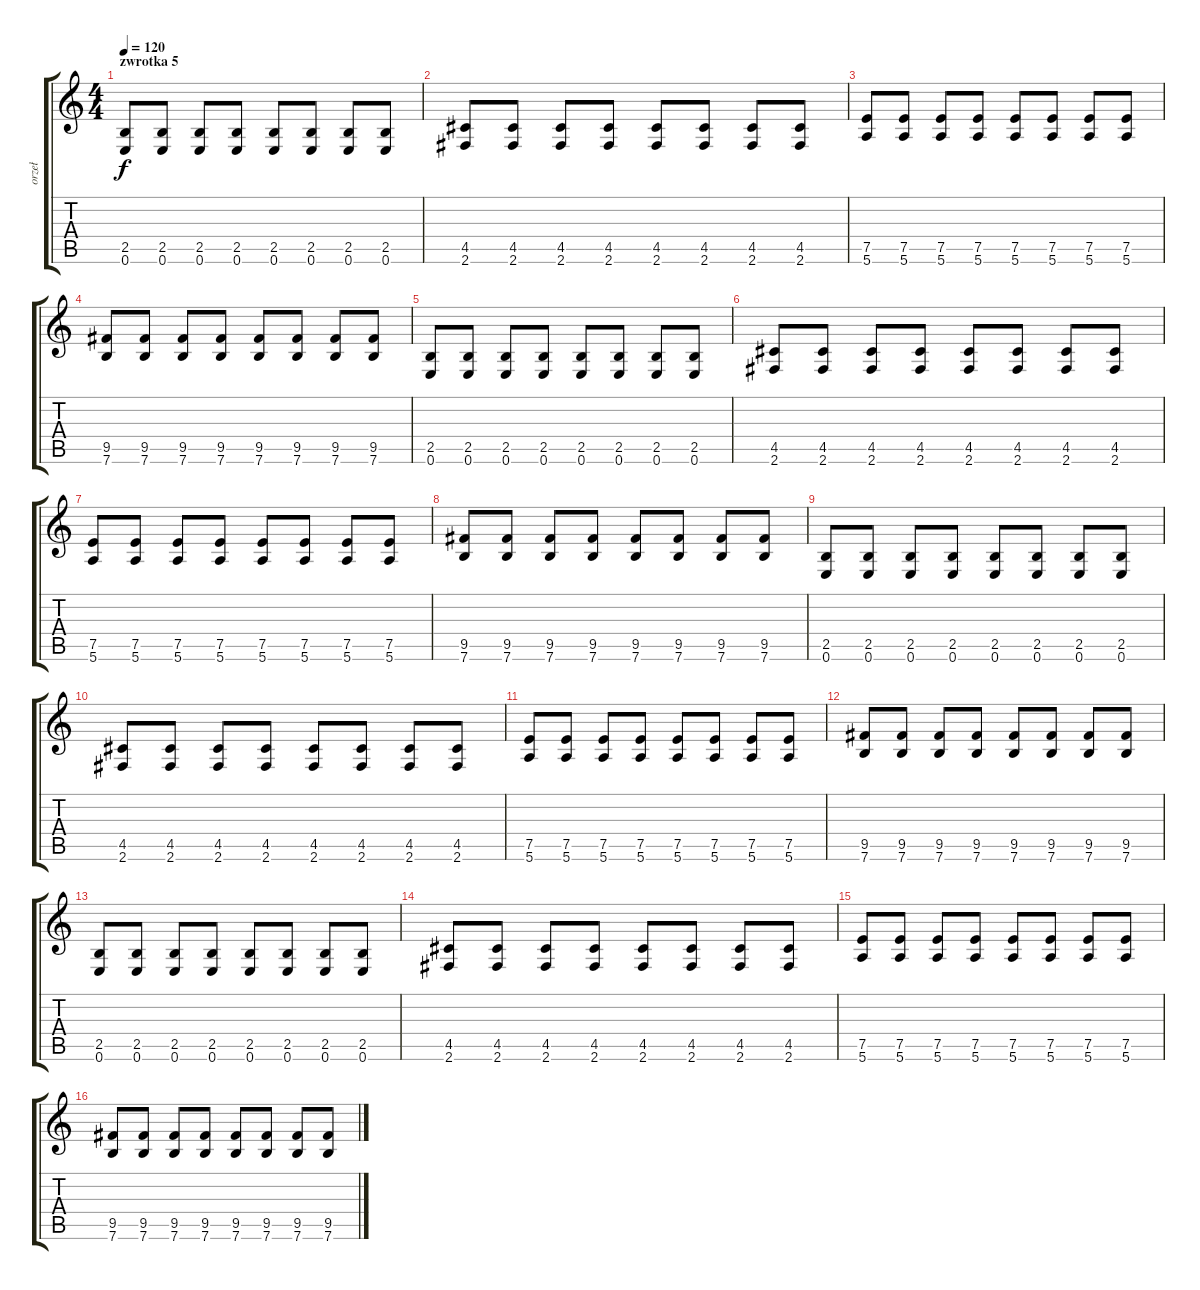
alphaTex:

\track ("orzeł" "orzeł") {instrument overdrivenguitar}
\staff {score tabs}
\tuning (E4 B3 G3 D3 A2 E2) {hide}
\ts (4 4)
\section ("" "zwrotka 5")
\tempo 120
\clef g2
\ks c
(2.5 0.6).8{dy f instrument electricguitarmuted} (2.5 0.6).8 (2.5 0.6).8 (2.5 0.6).8 (2.5 0.6).8 (2.5 0.6).8 (2.5 0.6).8 (2.5 0.6).8 |
(4.5 2.6).8 (4.5 2.6).8 (4.5 2.6).8 (4.5 2.6).8 (4.5 2.6).8 (4.5 2.6).8 (4.5 2.6).8 (4.5 2.6).8 |
(7.5 5.6).8 (7.5 5.6).8 (7.5 5.6).8 (7.5 5.6).8 (7.5 5.6).8 (7.5 5.6).8 (7.5 5.6).8 (7.5 5.6).8 |
(9.5 7.6).8 (9.5 7.6).8 (9.5 7.6).8 (9.5 7.6).8 (9.5 7.6).8 (9.5 7.6).8 (9.5 7.6).8 (9.5 7.6).8 |
(2.5 0.6).8{instrument electricguitarmuted} (2.5 0.6).8 (2.5 0.6).8 (2.5 0.6).8 (2.5 0.6).8 (2.5 0.6).8 (2.5 0.6).8 (2.5 0.6).8 |
(4.5 2.6).8 (4.5 2.6).8 (4.5 2.6).8 (4.5 2.6).8 (4.5 2.6).8 (4.5 2.6).8 (4.5 2.6).8 (4.5 2.6).8 |
(7.5 5.6).8 (7.5 5.6).8 (7.5 5.6).8 (7.5 5.6).8 (7.5 5.6).8 (7.5 5.6).8 (7.5 5.6).8 (7.5 5.6).8 |
(9.5 7.6).8 (9.5 7.6).8 (9.5 7.6).8 (9.5 7.6).8 (9.5 7.6).8 (9.5 7.6).8 (9.5 7.6).8 (9.5 7.6).8 |
(2.5 0.6).8{instrument electricguitarmuted} (2.5 0.6).8 (2.5 0.6).8 (2.5 0.6).8 (2.5 0.6).8 (2.5 0.6).8 (2.5 0.6).8 (2.5 0.6).8 |
(4.5 2.6).8 (4.5 2.6).8 (4.5 2.6).8 (4.5 2.6).8 (4.5 2.6).8 (4.5 2.6).8 (4.5 2.6).8 (4.5 2.6).8 |
(7.5 5.6).8 (7.5 5.6).8 (7.5 5.6).8 (7.5 5.6).8 (7.5 5.6).8 (7.5 5.6).8 (7.5 5.6).8 (7.5 5.6).8 |
(9.5 7.6).8 (9.5 7.6).8 (9.5 7.6).8 (9.5 7.6).8 (9.5 7.6).8 (9.5 7.6).8 (9.5 7.6).8 (9.5 7.6).8 |
(2.5 0.6).8{instrument electricguitarmuted} (2.5 0.6).8 (2.5 0.6).8 (2.5 0.6).8 (2.5 0.6).8 (2.5 0.6).8 (2.5 0.6).8 (2.5 0.6).8 |
(4.5 2.6).8 (4.5 2.6).8 (4.5 2.6).8 (4.5 2.6).8 (4.5 2.6).8 (4.5 2.6).8 (4.5 2.6).8 (4.5 2.6).8 |
(7.5 5.6).8 (7.5 5.6).8 (7.5 5.6).8 (7.5 5.6).8 (7.5 5.6).8 (7.5 5.6).8 (7.5 5.6).8 (7.5 5.6).8 |
(9.5 7.6).8 (9.5 7.6).8 (9.5 7.6).8 (9.5 7.6).8 (9.5 7.6).8 (9.5 7.6).8 (9.5 7.6).8 (9.5 7.6).8{volume 16}
